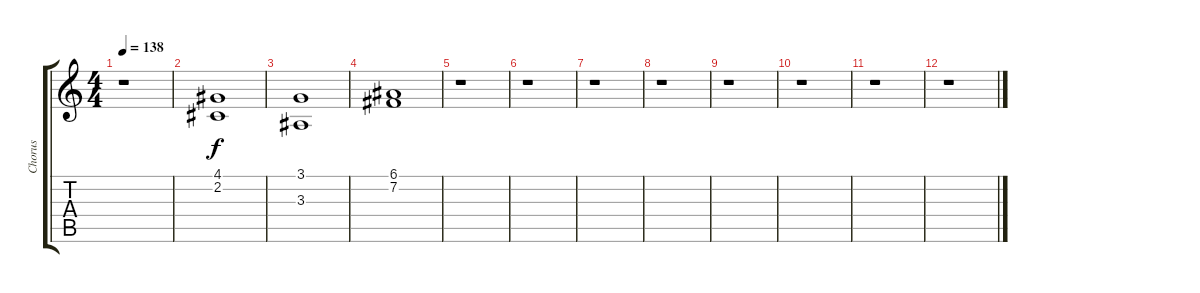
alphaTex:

\track ("Chorus" "Chorus") {instrument lead1square}
\staff {score tabs}
\tuning (E4 B3 G3 D3 A2 E2) {hide}
\ts (4 4)
\tempo 138
\clef g2
\ks c
r.1{dy f} |
(4.1 2.2).1 |
(3.1 3.3).1 |
(6.1 7.2).1 |
r.1 |
r.1 |
r.1 |
r.1 |
r.1 |
r.1 |
r.1 |
r.1
